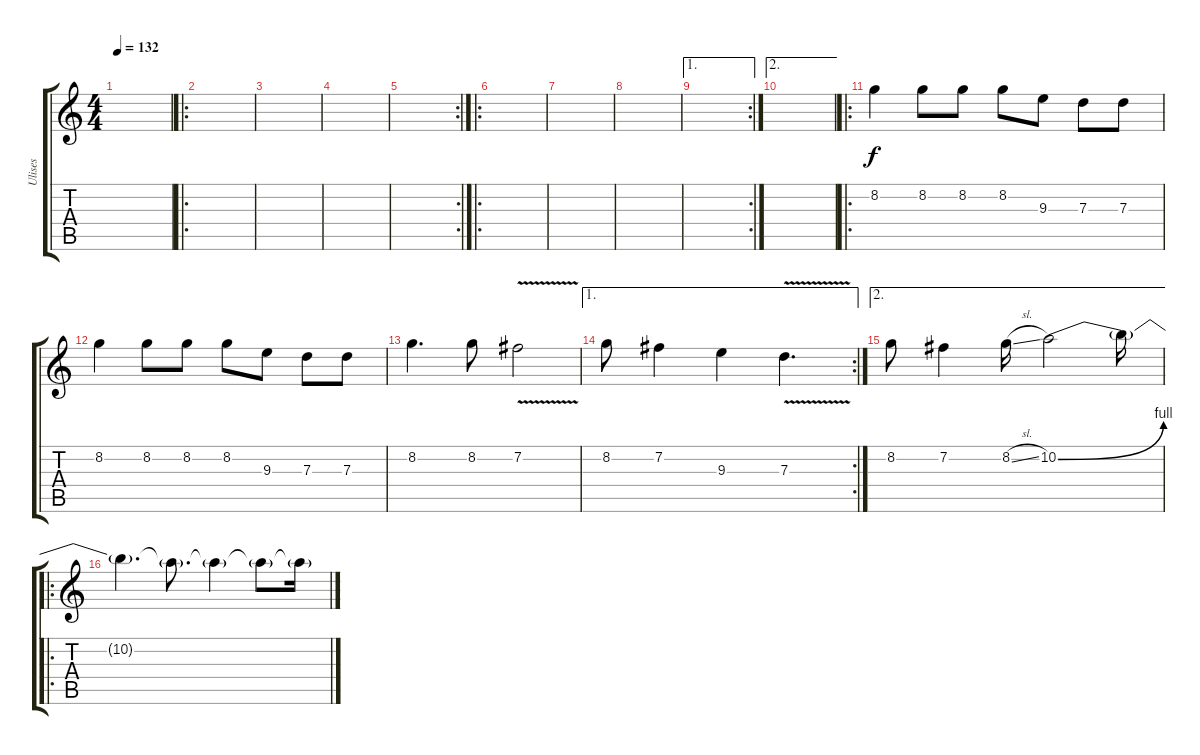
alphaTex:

\track ("Ulises" "Ulises") {instrument electricguitarclean}
\staff {score tabs}
\tuning (E4 B3 G3 D3 A2 E2) {hide}
\ts (4 4)
\tempo 132
\clef g2
\ks c
|
\ro
|
|
|
\rc 2
|
\ro
|
|
|
\ae 1
\rc 2
|
\ae 2
|
\ro
8.2.4{instrument distortionguitar} 8.2.8 8.2.8 8.2.8 9.3.8 7.3.8 7.3.8 |
8.2.4 8.2.8 8.2.8 8.2.8 9.3.8 7.3.8 7.3.8 |
8.2.4{d} 8.2.8 7.2{v}.2 |
\ae 1
\rc 2
8.2.8 7.2.4 9.3.4 7.3{v}.4{d} |
\ae 2
8.2.8 7.2.4 8.2{sl}.16 10.2{be (bend 0 0 60 4)}.2 10.2{t}.16 |
\ro
10.2{t}.4{d} 10.2{t}.8{d volume 12} 10.2{t}.4{volume 10} 10.2{t}.8{volume 8} 10.2{t}.16{volume 6}
